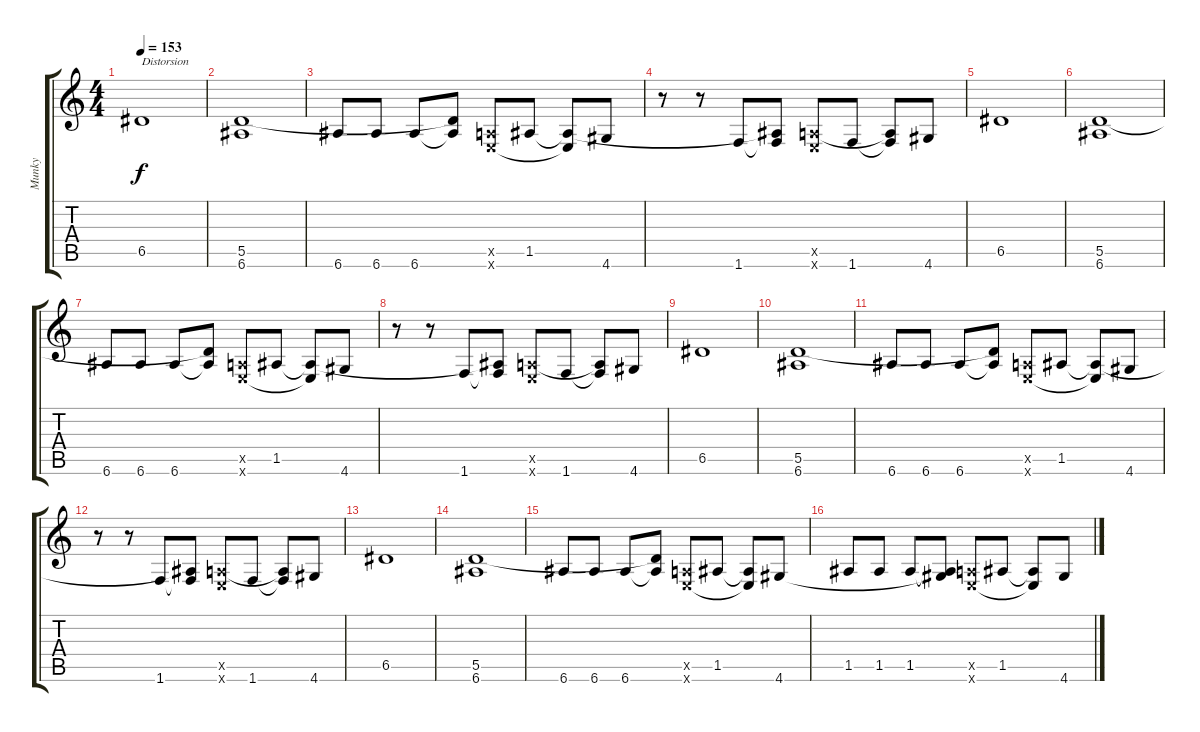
\track ("Munky" "Munky") {instrument electricguitarmuted}
\staff {score tabs}
\tuning (E4 Db4 A3 E3 A2 E2) {hide}
\ts (4 4)
\tempo 153
\clef g2
\ks c
6.5.1{txt "Distorsion" dy f volume 13 instrument overdrivenguitar} |
(5.5 6.6).1 |
6.6.8 6.6.8 6.6.8 (5.5{t} 6.6{t}).8 (0.5{x} 0.6{x}).8 1.5.8 (1.5{t} 0.6{t}).8 4.6.8 |
r.8 r.8 1.6.8 (1.5{t} 1.6{t}).8 (0.5{x} 0.6{x}).8 1.6.8 (0.5{t} 1.6{t}).8 4.6.8 |
6.5.1{volume 13 instrument overdrivenguitar} |
(5.5 6.6).1 |
6.6.8 6.6.8 6.6.8 (5.5{t} 6.6{t}).8 (0.5{x} 0.6{x}).8 1.5.8 (1.5{t} 0.6{t}).8 4.6.8 |
r.8 r.8 1.6.8 (1.5{t} 1.6{t}).8 (0.5{x} 0.6{x}).8 1.6.8 (0.5{t} 1.6{t}).8 4.6.8 |
6.5.1{volume 13 instrument overdrivenguitar} |
(5.5 6.6).1 |
6.6.8 6.6.8 6.6.8 (5.5{t} 6.6{t}).8 (0.5{x} 0.6{x}).8 1.5.8 (1.5{t} 0.6{t}).8 4.6.8 |
r.8 r.8 1.6.8 (1.5{t} 1.6{t}).8 (0.5{x} 0.6{x}).8 1.6.8 (0.5{t} 1.6{t}).8 4.6.8 |
6.5.1{volume 13 instrument overdrivenguitar} |
(5.5 6.6).1 |
6.6.8 6.6.8 6.6.8 (5.5{t} 6.6{t}).8 (0.5{x} 0.6{x}).8 1.5.8 (1.5{t} 0.6{t}).8 4.6.8 |
1.5.8 1.5.8 1.5.8 (1.5{t} 4.6{t}).8 (0.5{x} 0.6{x}).8 1.5.8 (1.5{t} 0.6{t}).8 4.6.8
